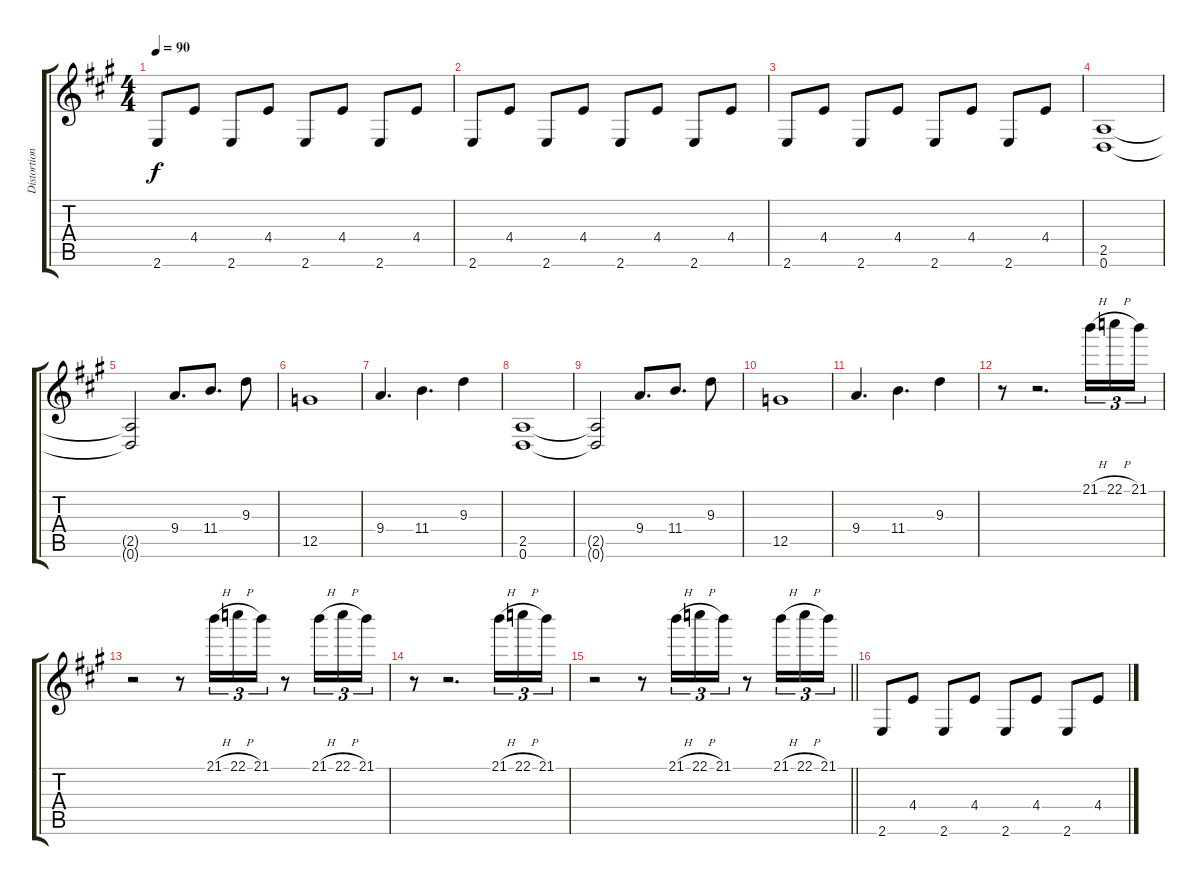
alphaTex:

\track ("Distortion" "Distortion") {instrument distortionguitar}
\staff {score tabs}
\tuning (D4 A3 F3 C3 G2 D2) {hide}
\ts (4 4)
\tempo 90
\clef g2
\ks a
2.6.8{dy f} 4.4.8 2.6.8 4.4.8 2.6.8 4.4.8 2.6.8 4.4.8 |
2.6.8 4.4.8 2.6.8 4.4.8 2.6.8 4.4.8 2.6.8 4.4.8 |
2.6.8 4.4.8 2.6.8 4.4.8 2.6.8 4.4.8 2.6.8 4.4.8 |
(2.5 0.6).1{instrument distortionguitar} |
(2.5{t} 0.6{t}).2 9.4.8{d} 11.4.8{d} 9.3.8 |
12.5.1 |
9.4.4{d} 11.4.4{d} 9.3.4 |
(2.5 0.6).1 |
(2.5{t} 0.6{t}).2 9.4.8{d} 11.4.8{d} 9.3.8 |
12.5.1 |
9.4.4{d} 11.4.4{d} 9.3.4 |
r.8 r.2{d} 21.1{h}.16{tu (3 2) instrument synthbass1} 22.1{h}.16{tu (3 2)} 21.1.16{tu (3 2)} |
r.2 r.8 21.1{h}.16{tu (3 2)} 22.1{h}.16{tu (3 2)} 21.1.16{tu (3 2)} r.8 21.1{h}.16{tu (3 2)} 22.1{h}.16{tu (3 2)} 21.1.16{tu (3 2)} |
r.8 r.2{d} 21.1{h}.16{tu (3 2)} 22.1{h}.16{tu (3 2)} 21.1.16{tu (3 2)} |
\barLineRight lightlight
r.2 r.8 21.1{h}.16{tu (3 2)} 22.1{h}.16{tu (3 2)} 21.1.16{tu (3 2)} r.8 21.1{h}.16{tu (3 2)} 22.1{h}.16{tu (3 2)} 21.1.16{tu (3 2)} |
2.6.8 4.4.8 2.6.8 4.4.8 2.6.8 4.4.8 2.6.8 4.4.8
